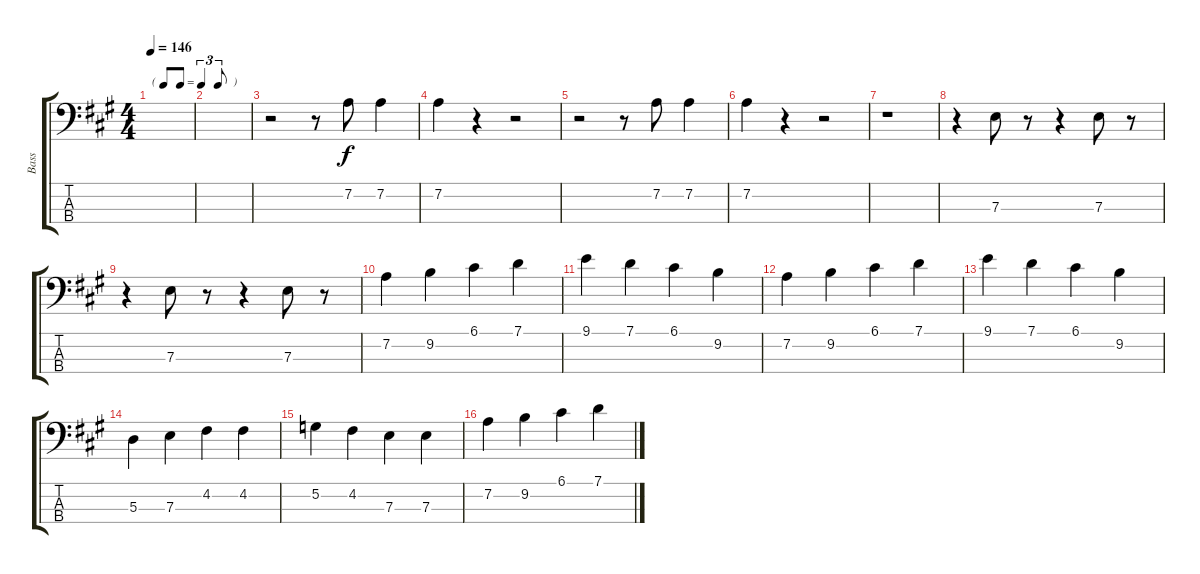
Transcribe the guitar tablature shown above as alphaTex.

\track ("Bass" "Bass") {instrument acousticbass}
\staff {score tabs}
\tuning (G2 D2 A1 E1) {hide}
\ts (4 4)
\tf triplet8th
\tempo 146
\clef f4
\ks a
|
|
r.2 r.8 7.2.8 7.2.4 |
7.2.4 r.4 r.2 |
r.2 r.8 7.2.8 7.2.4 |
7.2.4 r.4 r.2 |
r.1 |
r.4 7.3.8 r.8 r.4 7.3.8 r.8 |
r.4 7.3.8 r.8 r.4 7.3.8 r.8 |
7.2.4 9.2.4 6.1.4 7.1.4 |
9.1.4 7.1.4 6.1.4 9.2.4 |
7.2.4 9.2.4 6.1.4 7.1.4 |
9.1.4 7.1.4 6.1.4 9.2.4 |
5.3.4 7.3.4 4.2.4 4.2.4 |
5.2.4 4.2.4 7.3.4 7.3.4 |
7.2.4 9.2.4 6.1.4 7.1.4
